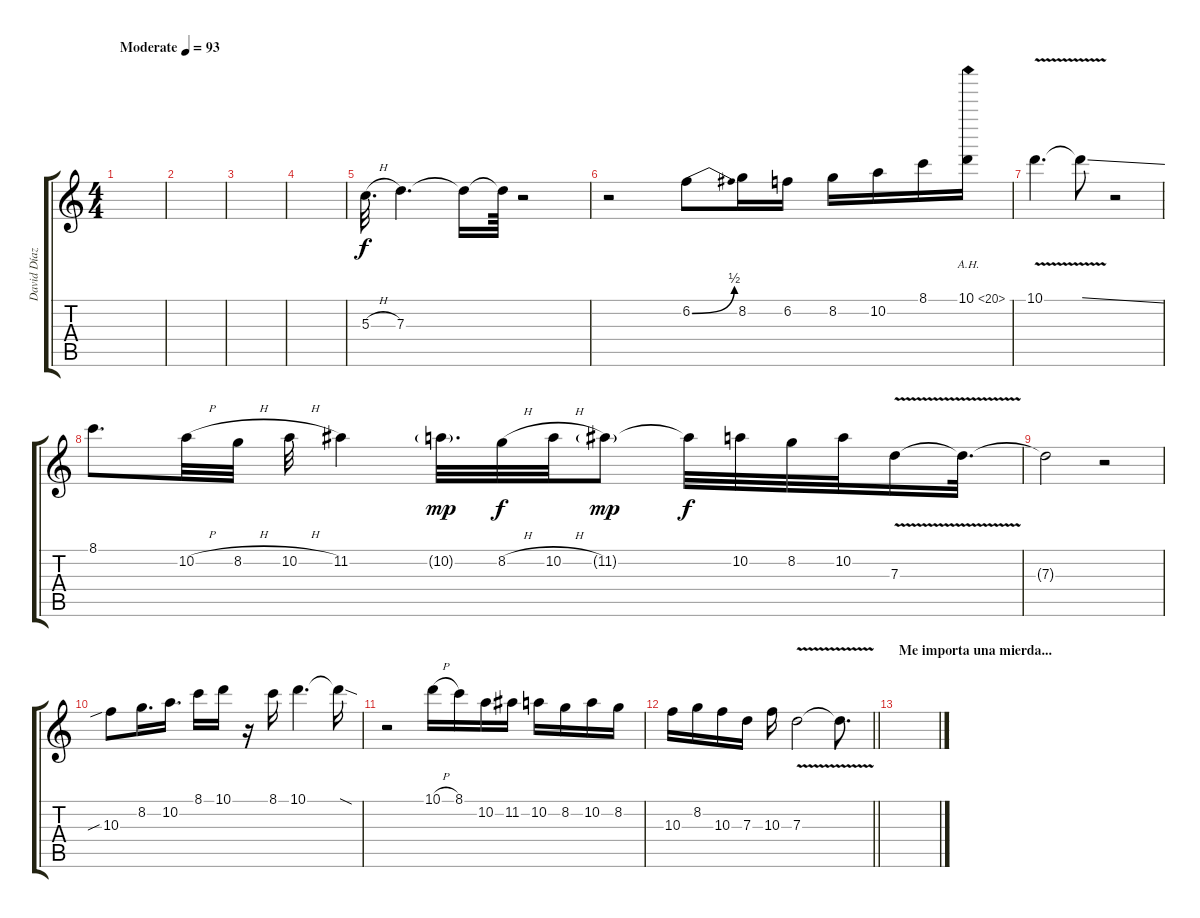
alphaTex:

\track ("David Díaz \"Kolibrí\"" "David Díaz") {instrument distortionguitar}
\staff {score tabs}
\tuning (E4 B3 G3 D3 A2 E2) {hide}
\ts (4 4)
\tempo (93 "Moderate")
\clef g2
\ks c
|
|
|
|
5.3{h}.32{d} 7.3.4{d} 7.3{t}.16 7.3{t}.64 r.2 |
r.2 6.2{be (bend 0 0 60 2)}.8 8.2.16 6.2.16 8.2.16 10.2.16 8.1.16 10.1{ah 10}.16 |
10.1{v}.4{d} 10.1{ss t}.8 r.2 |
8.1.8{d} 10.2{h}.32 8.2{h}.32 10.2{h}.32 11.2.4 10.2{g}.32{d dy mp} 8.2{h}.32{dy f} 10.2{h}.32 11.2{g}.8{dy mp} 11.2{t}.32{dy f} 10.2.32 8.2.32 10.2.32 7.3{v}.16 7.3{t}.32{d} |
7.3{t}.2 r.2 |
10.3{sib}.8 8.2.16{d} 10.2.16{d} 8.1.16 10.1.16 r.16 8.1.16 10.1.4{d} 10.1{sod t}.16 |
r.2 10.1{h}.16 8.1.16 10.2.16 11.2.16 10.2.16 8.2.16 10.2.16 8.2.16 |
\barLineRight lightlight
10.3.16 8.2.16 10.3.16 7.3.16 10.3.16 7.3{v}.2 7.3{t}.8{d} |
\section ("" "Me importa una mierda...")
